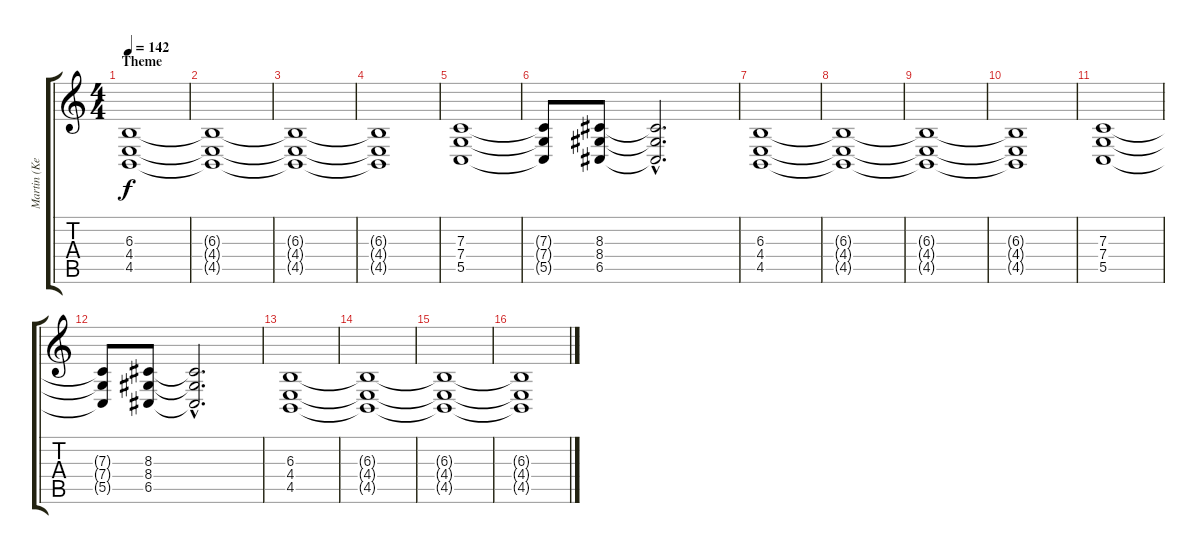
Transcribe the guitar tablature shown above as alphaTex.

\track ("Martin (KeybChoir)" "Martin (Ke") {instrument pad4choir}
\staff {score tabs}
\tuning (D4 A3 F3 C3 G2 D2) {hide}
\ts (4 4)
\section ("" "Theme")
\tempo 142
\clef g2
\ks c
(6.3 4.4 4.5).1{dy f volume 12 balance 7 instrument pad8sweep} |
(6.3{t} 4.4{t} 4.5{t}).1 |
(6.3{t} 4.4{t} 4.5{t}).1 |
(6.3{t} 4.4{t} 4.5{t}).1 |
(7.3 7.4 5.5).1 |
(7.3{t} 7.4{t} 5.5{t}).8 (8.3 8.4 6.5).8 (8.3{hac t} 8.4{hac t} 6.5{hac t}).2{d} |
(6.3 4.4 4.5).1 |
(6.3{t} 4.4{t} 4.5{t}).1 |
(6.3{t} 4.4{t} 4.5{t}).1 |
(6.3{t} 4.4{t} 4.5{t}).1 |
(7.3 7.4 5.5).1 |
(7.3{t} 7.4{t} 5.5{t}).8 (8.3 8.4 6.5).8 (8.3{hac t} 8.4{hac t} 6.5{hac t}).2{d} |
(6.3 4.4 4.5).1 |
(6.3{t} 4.4{t} 4.5{t}).1 |
(6.3{t} 4.4{t} 4.5{t}).1 |
(6.3{t} 4.4{t} 4.5{t}).1
